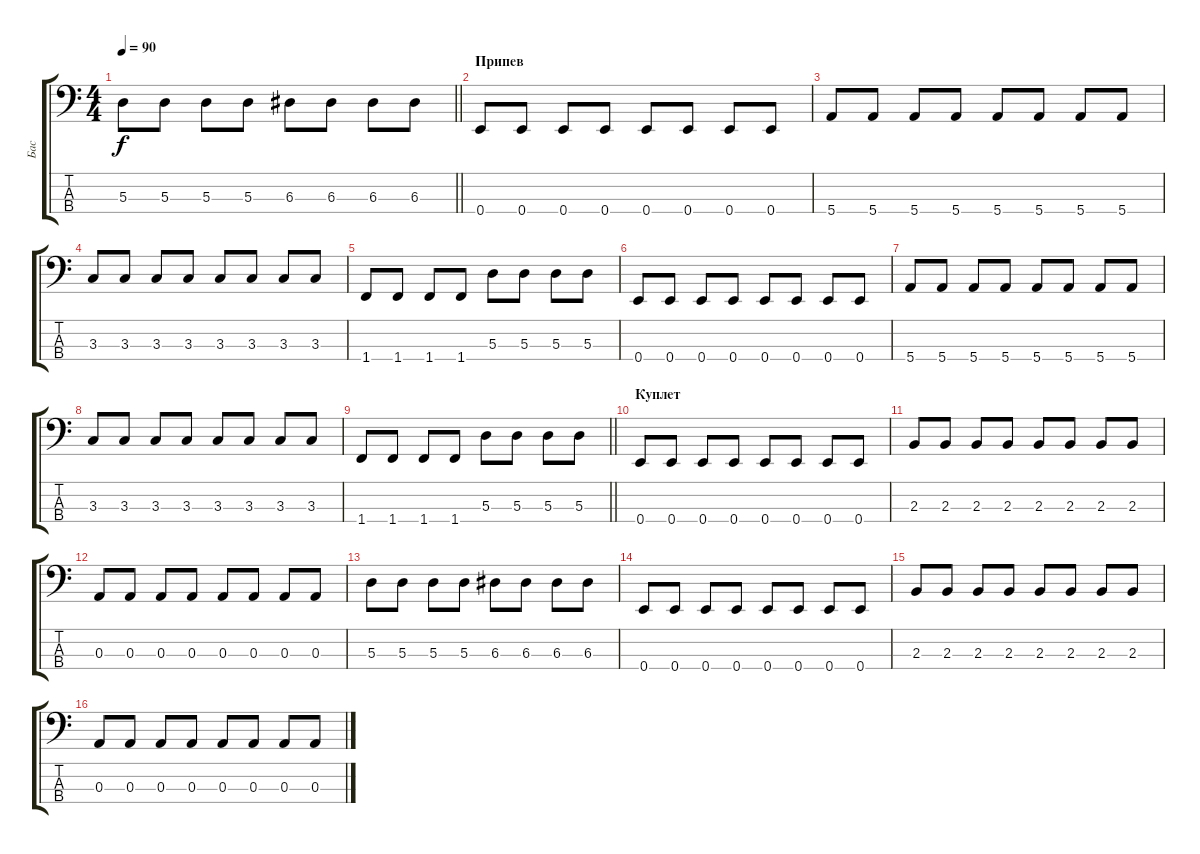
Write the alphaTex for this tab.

\track ("Бас" "Бас") {instrument electricbassfinger}
\staff {score tabs}
\tuning (G2 D2 A1 E1) {hide}
\ts (4 4)
\tempo 90
\clef f4
\barLineRight lightlight
\ks c
5.3.8{dy f} 5.3.8 5.3.8 5.3.8 6.3.8 6.3.8 6.3.8 6.3.8 |
\section ("" "Припев")
0.4.8 0.4.8 0.4.8 0.4.8 0.4.8 0.4.8 0.4.8 0.4.8 |
5.4.8 5.4.8 5.4.8 5.4.8 5.4.8 5.4.8 5.4.8 5.4.8 |
3.3.8 3.3.8 3.3.8 3.3.8 3.3.8 3.3.8 3.3.8 3.3.8 |
1.4.8 1.4.8 1.4.8 1.4.8 5.3.8 5.3.8 5.3.8 5.3.8 |
0.4.8 0.4.8 0.4.8 0.4.8 0.4.8 0.4.8 0.4.8 0.4.8 |
5.4.8 5.4.8 5.4.8 5.4.8 5.4.8 5.4.8 5.4.8 5.4.8 |
3.3.8 3.3.8 3.3.8 3.3.8 3.3.8 3.3.8 3.3.8 3.3.8 |
\barLineRight lightlight
1.4.8 1.4.8 1.4.8 1.4.8 5.3.8 5.3.8 5.3.8 5.3.8 |
\section ("" "Куплет")
0.4.8 0.4.8 0.4.8 0.4.8 0.4.8 0.4.8 0.4.8 0.4.8 |
2.3.8 2.3.8 2.3.8 2.3.8 2.3.8 2.3.8 2.3.8 2.3.8 |
0.3.8 0.3.8 0.3.8 0.3.8 0.3.8 0.3.8 0.3.8 0.3.8 |
5.3.8 5.3.8 5.3.8 5.3.8 6.3.8 6.3.8 6.3.8 6.3.8 |
0.4.8 0.4.8 0.4.8 0.4.8 0.4.8 0.4.8 0.4.8 0.4.8 |
2.3.8 2.3.8 2.3.8 2.3.8 2.3.8 2.3.8 2.3.8 2.3.8 |
0.3.8 0.3.8 0.3.8 0.3.8 0.3.8 0.3.8 0.3.8 0.3.8
